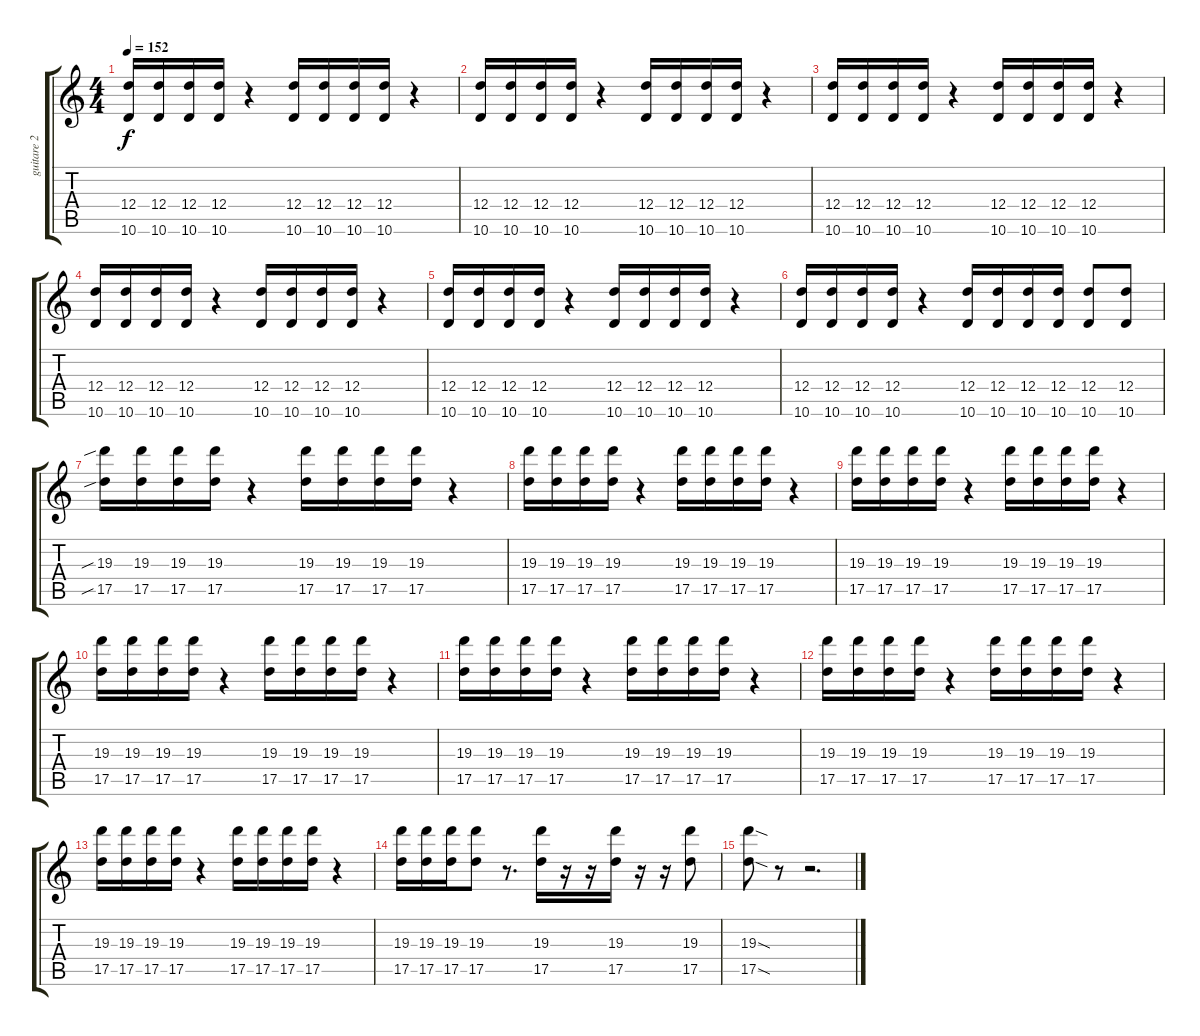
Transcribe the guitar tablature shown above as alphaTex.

\track ("guitare 2" "guitare 2") {instrument electricguitarclean}
\staff {score tabs}
\tuning (E4 B3 G3 D3 A2 E2) {hide}
\ts (4 4)
\tempo 152
\clef g2
\ks c
(12.4 10.6).16{dy f instrument overdrivenguitar} (12.4 10.6).16 (12.4 10.6).16 (12.4 10.6).16 r.4 (12.4 10.6).16 (12.4 10.6).16 (12.4 10.6).16 (12.4 10.6).16 r.4 |
(12.4 10.6).16{instrument overdrivenguitar} (12.4 10.6).16 (12.4 10.6).16 (12.4 10.6).16 r.4 (12.4 10.6).16 (12.4 10.6).16 (12.4 10.6).16 (12.4 10.6).16 r.4 |
(12.4 10.6).16{instrument overdrivenguitar} (12.4 10.6).16 (12.4 10.6).16 (12.4 10.6).16 r.4 (12.4 10.6).16 (12.4 10.6).16 (12.4 10.6).16 (12.4 10.6).16 r.4 |
(12.4 10.6).16{instrument overdrivenguitar} (12.4 10.6).16 (12.4 10.6).16 (12.4 10.6).16 r.4 (12.4 10.6).16 (12.4 10.6).16 (12.4 10.6).16 (12.4 10.6).16 r.4 |
(12.4 10.6).16{instrument overdrivenguitar} (12.4 10.6).16 (12.4 10.6).16 (12.4 10.6).16 r.4 (12.4 10.6).16 (12.4 10.6).16 (12.4 10.6).16 (12.4 10.6).16 r.4 |
(12.4 10.6).16{instrument overdrivenguitar} (12.4 10.6).16 (12.4 10.6).16 (12.4 10.6).16 r.4 (12.4 10.6).16 (12.4 10.6).16 (12.4 10.6).16 (12.4 10.6).16 (12.4 10.6).8 (12.4 10.6).8 |
(19.3{sib} 17.5{sib}).16 (19.3 17.5).16 (19.3 17.5).16 (19.3 17.5).16 r.4 (19.3 17.5).16 (19.3 17.5).16 (19.3 17.5).16 (19.3 17.5).16 r.4 |
(19.3 17.5).16 (19.3 17.5).16 (19.3 17.5).16 (19.3 17.5).16 r.4 (19.3 17.5).16 (19.3 17.5).16 (19.3 17.5).16 (19.3 17.5).16 r.4 |
(19.3 17.5).16 (19.3 17.5).16 (19.3 17.5).16 (19.3 17.5).16 r.4 (19.3 17.5).16 (19.3 17.5).16 (19.3 17.5).16 (19.3 17.5).16 r.4 |
(19.3 17.5).16 (19.3 17.5).16 (19.3 17.5).16 (19.3 17.5).16 r.4 (19.3 17.5).16 (19.3 17.5).16 (19.3 17.5).16 (19.3 17.5).16 r.4 |
(19.3 17.5).16 (19.3 17.5).16 (19.3 17.5).16 (19.3 17.5).16 r.4 (19.3 17.5).16 (19.3 17.5).16 (19.3 17.5).16 (19.3 17.5).16 r.4 |
(19.3 17.5).16 (19.3 17.5).16 (19.3 17.5).16 (19.3 17.5).16 r.4 (19.3 17.5).16 (19.3 17.5).16 (19.3 17.5).16 (19.3 17.5).16 r.4 |
(19.3 17.5).16 (19.3 17.5).16 (19.3 17.5).16 (19.3 17.5).16 r.4 (19.3 17.5).16 (19.3 17.5).16 (19.3 17.5).16 (19.3 17.5).16 r.4 |
(19.3 17.5).16 (19.3 17.5).16 (19.3 17.5).16 (19.3 17.5).8 r.8{d} (19.3 17.5).16 r.16 r.16 (19.3 17.5).16 r.16 r.16 (19.3 17.5).8 |
(19.3{sod} 17.5{sod}).8 r.8 r.2{d}
